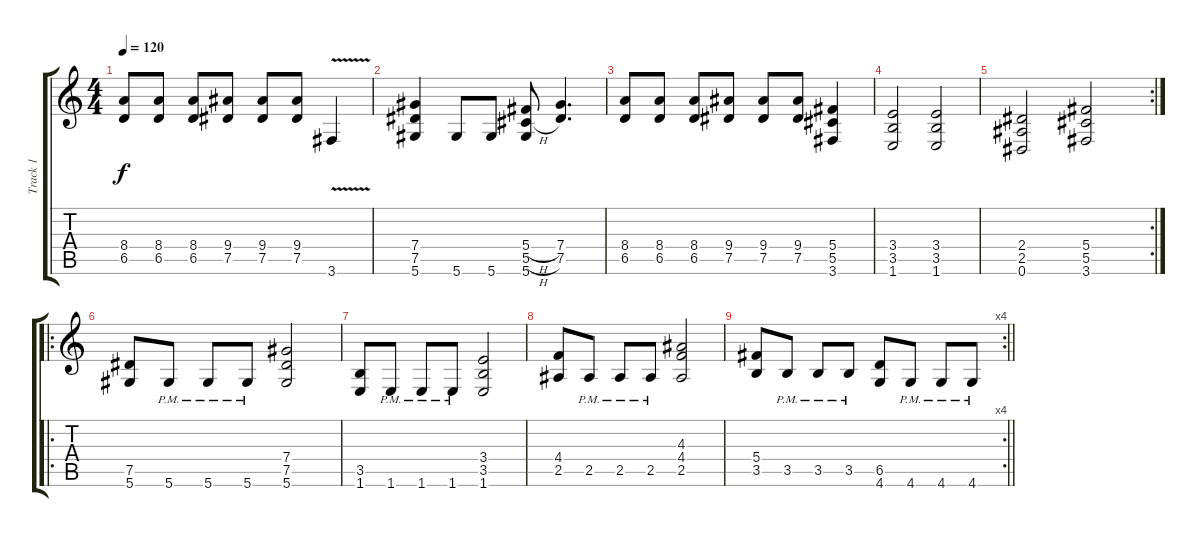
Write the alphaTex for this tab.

\track ("Track 1" "Track 1") {instrument acousticguitarsteel}
\staff {score tabs}
\tuning (Eb4 Bb3 Gb3 Db3 Ab2 Eb2) {hide}
\ts (4 4)
\tempo 120
\clef g2
\ks c
(8.4 6.5).8{dy f} (8.4 6.5).8 (8.4 6.5).8 (9.4 7.5).8 (9.4 7.5).8 (9.4 7.5).8 3.6{v}.4 |
(7.4 7.5 5.6).4 5.6.8 5.6.8 (5.4{h} 5.5{h} 5.6).8 (7.4 7.5).4{d} |
(8.4 6.5).8 (8.4 6.5).8 (8.4 6.5).8 (9.4 7.5).8 (9.4 7.5).8 (9.4 7.5).8 (5.4 5.5 3.6).4 |
(3.4 3.5 1.6).2 (3.4 3.5 1.6).2 |
\rc 2
(2.4 2.5 0.6).2 (5.4 5.5 3.6).2 |
\ro
(7.5 5.6).8 5.6{pm}.8 5.6{pm}.8 5.6{pm}.8 (7.4 7.5 5.6).2 |
(3.5 1.6).8 1.6{pm}.8 1.6{pm}.8 1.6{pm}.8 (3.4 3.5 1.6).2 |
(4.4 2.5).8 2.5{pm}.8 2.5{pm}.8 2.5{pm}.8 (4.3 4.4 2.5).2 |
\rc 4
\barLineRight lightlight
(5.4 3.5).8 3.5{pm}.8 3.5{pm}.8 3.5{pm}.8 (6.5 4.6).8 4.6{pm}.8 4.6{pm}.8 4.6{pm}.8
